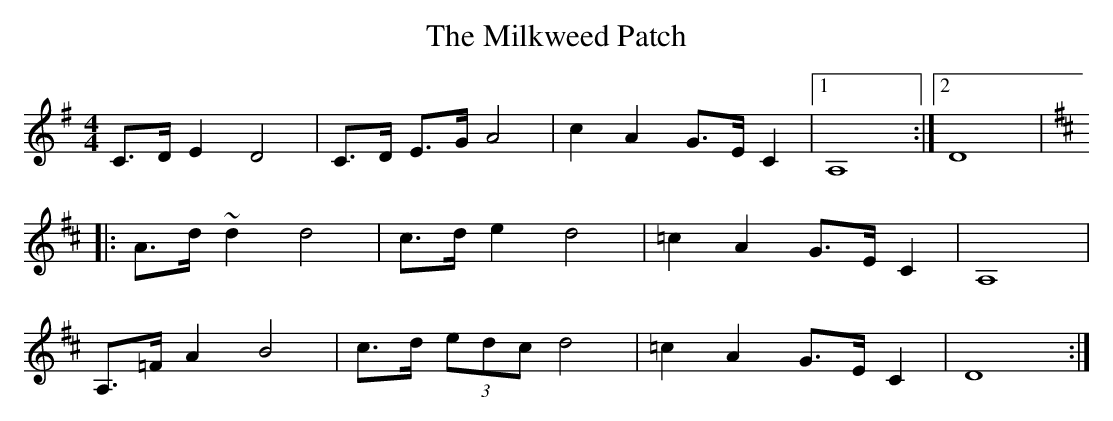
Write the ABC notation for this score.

X:1
T:The Milkweed Patch
M:4/4
K:G
C>D   E2 D4 | C>D    E>G A4 | c2  A2 G>E C2 |1 A,8 :|2 D8 |
K:D
|:A>d  ~d2 d4 | c>d    e2  d4 | =c2 A2 G>E C2 | A,8 |
A,>=F A2 B4 | c>d (3 edc d4 | =c2 A2 G>E C2 | D8 :|
